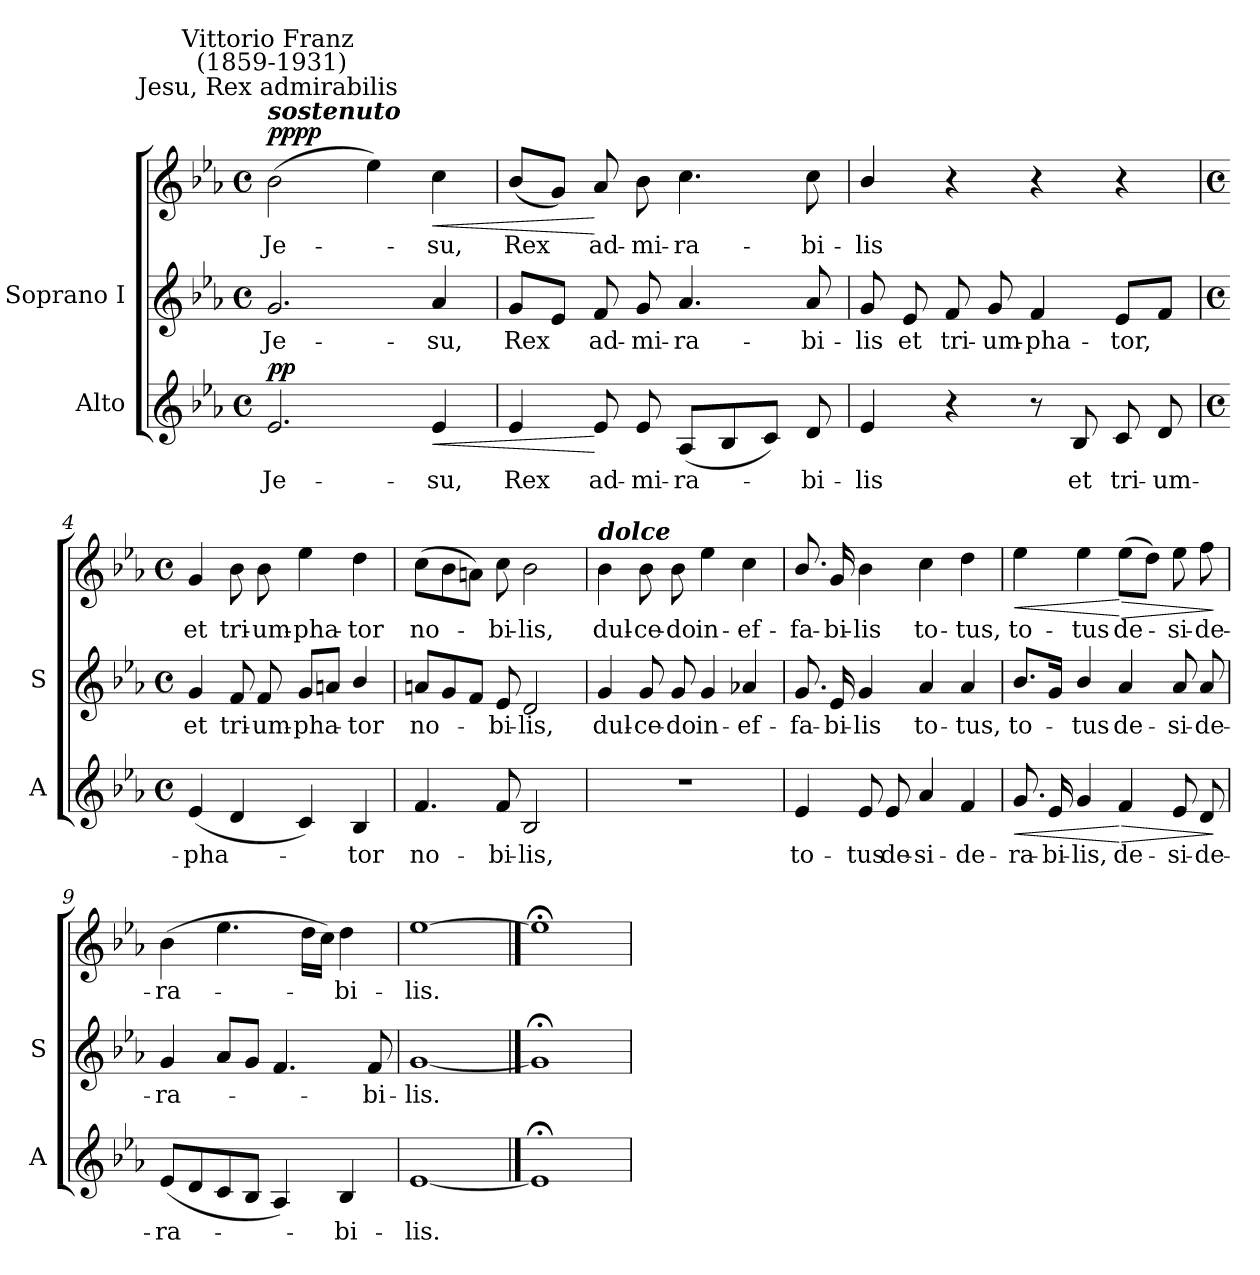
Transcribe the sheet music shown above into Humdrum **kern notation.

**kern	**text	**dynam	**kern	**text	**kern	**text	**dynam
*part2	*part2	*part2	*part1	*part1	*part1	*part1	*part1
*staff3	*staff3	*staff3	*staff2	*staff2	*staff1	*staff1	*staff1/2
*I"Alto	*	*	*I"Soprano I	*	*	*	*
*I'A	*	*	*I'S	*	*	*	*
*clefG2	*	*	*clefG2	*	*clefG2	*	*
*k[b-e-a-]	*	*	*k[b-e-a-]	*	*k[b-e-a-]	*	*
*E-:	*	*	*E-:	*	*E-:	*	*
*M4/4	*	*	*M4/4	*	*M4/4	*	*
*met(c)	*	*	*met(c)	*	*met(c)	*	*
=1	=1	=1	=1	=1	=1	=1	=1
!	!	!	!	!	!LO:TX:a:Bi:t=sostenuto	!	!
!	!	!	!	!	!LO:TX:a:cj:t=Jesu, Rex admirabilis	!	!
!	!	!	!	!	!LO:TX:a:cj:t=Vittorio Franz\n (1859-1931)	!	!
!	!LO:LY:b	!LO:DY:b	!	!LO:LY:b	!	!LO:LY:b	!LO:DY:b=2
!	!	!	!	!	!	!	!LO:DY:n=1:b
2.e-	Je-	pp	2.g	Je-	(>2b-	Je-	pp pp
.	.	.	.	.	4ee-)	.	.
!	!LO:LY:b	!LO:HP:b	!	!LO:LY:b	!	!LO:LY:b	!LO:HP:b
4e-	-su,	<	4a-	-su,	4cc	su,	<
=2	=2	=2	=2	=2	=2	=2	=2
!	!LO:LY:b	!	!	!LO:LY:b	!	!LO:LY:b	!
4e-	Rex	.	8gL	-Rex	(<8b-L	Rex	.
.	.	.	8e-J	.	8gJ)	.	.
!	!LO:LY:b	!	!	!LO:LY:b	!	!LO:LY:b	!
8e-	ad-	[	8f	ad-	8a-	ad-	[
!	!LO:LY:b	!	!	!LO:LY:b	!	!LO:LY:b	!
8e-	-mi-	.	8g	-mi-	8b-	-mi-	.
!	!LO:LY:b	!	!	!LO:LY:b	!	!LO:LY:b	!
(<8A-L	-ra-	.	4.a-	-ra-	4.cc	-ra-	.
8B-	.	.	.	.	.	.	.
8cJ)	.	.	.	.	.	.	.
!	!LO:LY:b	!	!	!LO:LY:b	!	!LO:LY:b	!
8d	bi-	.	8a-	-bi-	8cc	-bi-	.
=3	=3	=3	=3	=3	=3	=3	=3
!	!LO:LY:b	!	!	!LO:LY:b	!	!LO:LY:b	!
4e-	-lis	.	8g	lis	4b-/	-lis	.
!	!	!	!	!LO:LY:b	!	!	!
.	.	.	8e-	et	.	.	.
!	!	!	!	!LO:LY:b	!	!	!
4r	.	.	8f	tri-	4r	.	.
!	!	!	!	!LO:LY:b	!	!	!
.	.	.	8g	-um-	.	.	.
!	!	!	!	!LO:LY:b	!	!	!
8r	.	.	4f	-pha-	4r	.	.
!	!LO:LY:b	!	!	!	!	!	!
8B-	et	.	.	.	.	.	.
!	!LO:LY:b	!	!	!LO:LY:b	!	!	!
8c	tri-	.	8e-L	-tor,	4r	.	.
!	!LO:LY:b	!	!	!	!	!	!
8d	-um-	.	8fJ	.	.	.	.
!!LO:LB:g=z
=4	=4	=4	=4	=4	=4	=4	=4
*M4/4	*	*	*M4/4	*	*M4/4	*	*
*met(c)	*	*	*met(c)	*	*met(c)	*	*
!	!LO:LY:b	!	!	!LO:LY:b	!	!LO:LY:b	!
(<4e-	-pha-	.	4g	et	4g	et	.
!	!	!	!	!LO:LY:b	!	!LO:LY:b	!
4d	.	.	8f	tri-	8b-	tri-	.
!	!	!	!	!LO:LY:b	!	!LO:LY:b	!
.	.	.	8f	-um-	8b-	-um-	.
!	!	!	!	!LO:LY:b	!	!LO:LY:b	!
4c)	.	.	8gL	-pha-	4ee-	-pha-	.
.	.	.	8anJ	.	.	.	.
!	!LO:LY:b	!	!	!LO:LY:b	!	!LO:LY:b	!
4B-	tor	.	4b-/	tor	4dd	-tor	.
=5	=5	=5	=5	=5	=5	=5	=5
!	!LO:LY:b	!	!	!LO:LY:b	!	!LO:LY:b	!
4.f	no-	.	8anL	no-	(>8ccL	no-	.
.	.	.	8g	.	8b-	.	.
.	.	.	8fJ	.	8anJ)	.	.
!	!LO:LY:b	!	!	!LO:LY:b	!	!LO:LY:b	!
8f	-bi-	.	8e-	bi-	8cc	bi-	.
!	!LO:LY:b	!	!	!LO:LY:b	!	!LO:LY:b	!
2B-	-lis,	.	2d	-lis,	2b-	-lis,	.
=6	=6	=6	=6	=6	=6	=6	=6
!	!	!	!	!	!LO:TX:a:Bi:t=dolce	!	!
!	!	!	!	!LO:LY:b	!	!LO:LY:b	!
1r	.	.	4g	-dul-	4b-	dul-	.
!	!	!	!	!LO:LY:b	!	!LO:LY:b	!
.	.	.	8g	-ce-	8b-	-ce-	.
!	!	!	!	!LO:LY:b	!	!LO:LY:b	!
.	.	.	8g	-do	8b-	-do	.
!	!	!	!	!LO:LY:b	!	!LO:LY:b	!
.	.	.	4g	in-	4ee-	in-	.
!	!	!	!	!LO:LY:b	!	!LO:LY:b	!
.	.	.	4a-X	-ef-	4cc	-ef-	.
!!LO:LB:g=z
=7	=7	=7	=7	=7	=7	=7	=7
!	!LO:LY:b	!	!	!LO:LY:b	!	!LO:LY:b	!
4e-	to-	.	8.g	fa-	8.b-/	-fa-	.
!	!	!	!	!LO:LY:b	!	!LO:LY:b	!
.	.	.	16e-	-bi-	16g	-bi-	.
!	!LO:LY:b	!	!	!LO:LY:b	!	!LO:LY:b	!
8e-	-tus	.	4g	-lis	4b-	-lis	.
!	!LO:LY:b	!	!	!	!	!	!
8e-	de-	.	.	.	.	.	.
!	!LO:LY:b	!	!	!LO:LY:b	!	!LO:LY:b	!
4a-	-si-	.	4a-	to-	4cc	to-	.
!	!LO:LY:b	!	!	!LO:LY:b	!	!LO:LY:b	!
4f	-de-	.	4a-	-tus,	4dd	-tus,	.
=8	=8	=8	=8	=8	=8	=8	=8
!	!LO:LY:b	!LO:HP:b	!	!LO:LY:b	!	!LO:LY:b	!LO:HP:b
8.g	-ra-	<	8.b-L	-to-	4ee-	to-	<
!	!LO:LY:b	!	!	!	!	!	!
16e-	-bi-	.	16gJ	.	.	.	.
!	!LO:LY:b	!	!	!LO:LY:b	!	!LO:LY:b	!
4g	-lis,	.	4b-/	tus	4ee-	-tus	.
!	!LO:LY:b	!LO:HP:n=1:b	!	!LO:LY:b	!	!LO:LY:b	!LO:HP:n=1:b
4f	de-	[ >	4a-	de-	(>8ee-L	de-	[ >
.	.	.	.	.	8ddJ)	.	.
!	!LO:LY:b	!	!	!LO:LY:b	!	!LO:LY:b	!
8e-	-si-	.	8a-	-si-	8ee-	si-	.
!	!LO:LY:b	!	!	!LO:LY:b	!	!LO:LY:b	!
8d	-de-	.	8a-	-de-	8ff	-de-	.
.	.	]	.	.	.	.	]
=9	=9	=9	=9	=9	=9	=9	=9
!	!LO:LY:b	!	!	!LO:LY:b	!	!LO:LY:b	!
(<8e-L	-ra-	.	4g	-ra-	(>4b-	-ra-	.
8d	.	.	.	.	.	.	.
8c	.	.	8a-L	.	4.ee-	.	.
8B-J	.	.	8gJ	.	.	.	.
4A-)	.	.	4.f	.	.	.	.
.	.	.	.	.	16ddLL	.	.
.	.	.	.	.	16ccJJ)	.	.
!	!LO:LY:b	!	!	!	!	!LO:LY:b	!
4B-	bi-	.	.	.	4dd	bi-	.
!	!	!	!	!LO:LY:b	!	!	!
.	.	.	8f	bi-	.	.	.
=10	=10	=10	=10	=10	=10	=10	=10
!	!LO:LY:b	!	!	!LO:LY:b	!	!LO:LY:b	!
[1e-	-lis.	.	[1g	lis.	[1ee-	-lis.	.
==11	==11	==11	==11	==11	==11	==11	==11
1e-;<]	.	.	1g;<]	.	1ee-;<]	.	.
=	=	=	=	=	=	=	=
*-	*-	*-	*-	*-	*-	*-	*-
